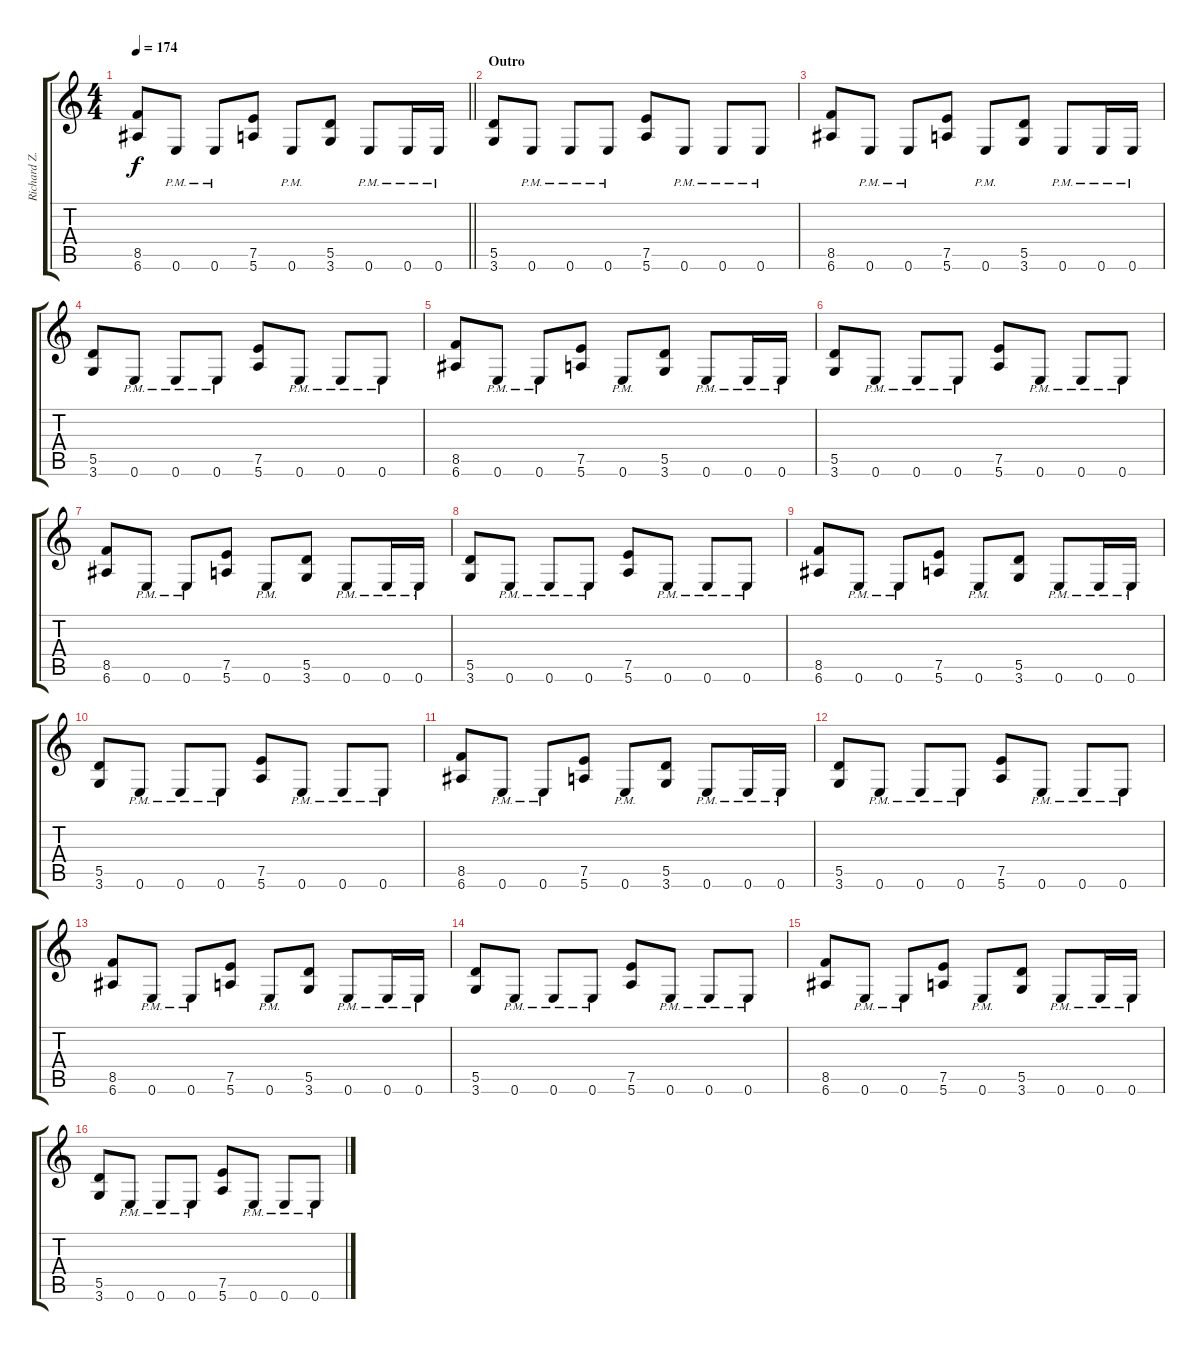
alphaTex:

\track ("Richard Z. (Guitar)" "Richard Z.") {instrument distortionguitar}
\staff {score tabs}
\tuning (E4 B3 G3 D3 A2 E2) {hide}
\ts (4 4)
\tempo 174
\clef g2
\barLineRight lightlight
\ks c
(8.5 6.6).8{dy f} 0.6{pm}.8 0.6{pm}.8 (7.5 5.6).8 0.6{pm}.8 (5.5 3.6).8 0.6{pm}.8 0.6{pm}.16 0.6{pm}.16 |
\section ("" "Outro")
(5.5 3.6).8 0.6{pm}.8 0.6{pm}.8 0.6{pm}.8 (7.5 5.6).8 0.6{pm}.8 0.6{pm}.8 0.6{pm}.8 |
(8.5 6.6).8 0.6{pm}.8 0.6{pm}.8 (7.5 5.6).8 0.6{pm}.8 (5.5 3.6).8 0.6{pm}.8 0.6{pm}.16 0.6{pm}.16 |
(5.5 3.6).8 0.6{pm}.8 0.6{pm}.8 0.6{pm}.8 (7.5 5.6).8 0.6{pm}.8 0.6{pm}.8 0.6{pm}.8 |
(8.5 6.6).8 0.6{pm}.8 0.6{pm}.8 (7.5 5.6).8 0.6{pm}.8 (5.5 3.6).8 0.6{pm}.8 0.6{pm}.16 0.6{pm}.16 |
(5.5 3.6).8 0.6{pm}.8 0.6{pm}.8 0.6{pm}.8 (7.5 5.6).8 0.6{pm}.8 0.6{pm}.8 0.6{pm}.8 |
(8.5 6.6).8 0.6{pm}.8 0.6{pm}.8 (7.5 5.6).8 0.6{pm}.8 (5.5 3.6).8 0.6{pm}.8 0.6{pm}.16 0.6{pm}.16 |
(5.5 3.6).8 0.6{pm}.8 0.6{pm}.8 0.6{pm}.8 (7.5 5.6).8 0.6{pm}.8 0.6{pm}.8 0.6{pm}.8 |
(8.5 6.6).8 0.6{pm}.8 0.6{pm}.8 (7.5 5.6).8 0.6{pm}.8 (5.5 3.6).8 0.6{pm}.8 0.6{pm}.16 0.6{pm}.16 |
(5.5 3.6).8 0.6{pm}.8 0.6{pm}.8 0.6{pm}.8 (7.5 5.6).8 0.6{pm}.8 0.6{pm}.8 0.6{pm}.8 |
(8.5 6.6).8 0.6{pm}.8 0.6{pm}.8 (7.5 5.6).8 0.6{pm}.8 (5.5 3.6).8 0.6{pm}.8 0.6{pm}.16 0.6{pm}.16 |
(5.5 3.6).8 0.6{pm}.8 0.6{pm}.8 0.6{pm}.8 (7.5 5.6).8 0.6{pm}.8 0.6{pm}.8 0.6{pm}.8 |
(8.5 6.6).8 0.6{pm}.8 0.6{pm}.8 (7.5 5.6).8 0.6{pm}.8 (5.5 3.6).8 0.6{pm}.8 0.6{pm}.16 0.6{pm}.16 |
(5.5 3.6).8 0.6{pm}.8 0.6{pm}.8 0.6{pm}.8 (7.5 5.6).8 0.6{pm}.8 0.6{pm}.8 0.6{pm}.8 |
(8.5 6.6).8 0.6{pm}.8 0.6{pm}.8 (7.5 5.6).8 0.6{pm}.8 (5.5 3.6).8 0.6{pm}.8 0.6{pm}.16 0.6{pm}.16 |
(5.5 3.6).8 0.6{pm}.8 0.6{pm}.8 0.6{pm}.8 (7.5 5.6).8 0.6{pm}.8 0.6{pm}.8 0.6{pm}.8
